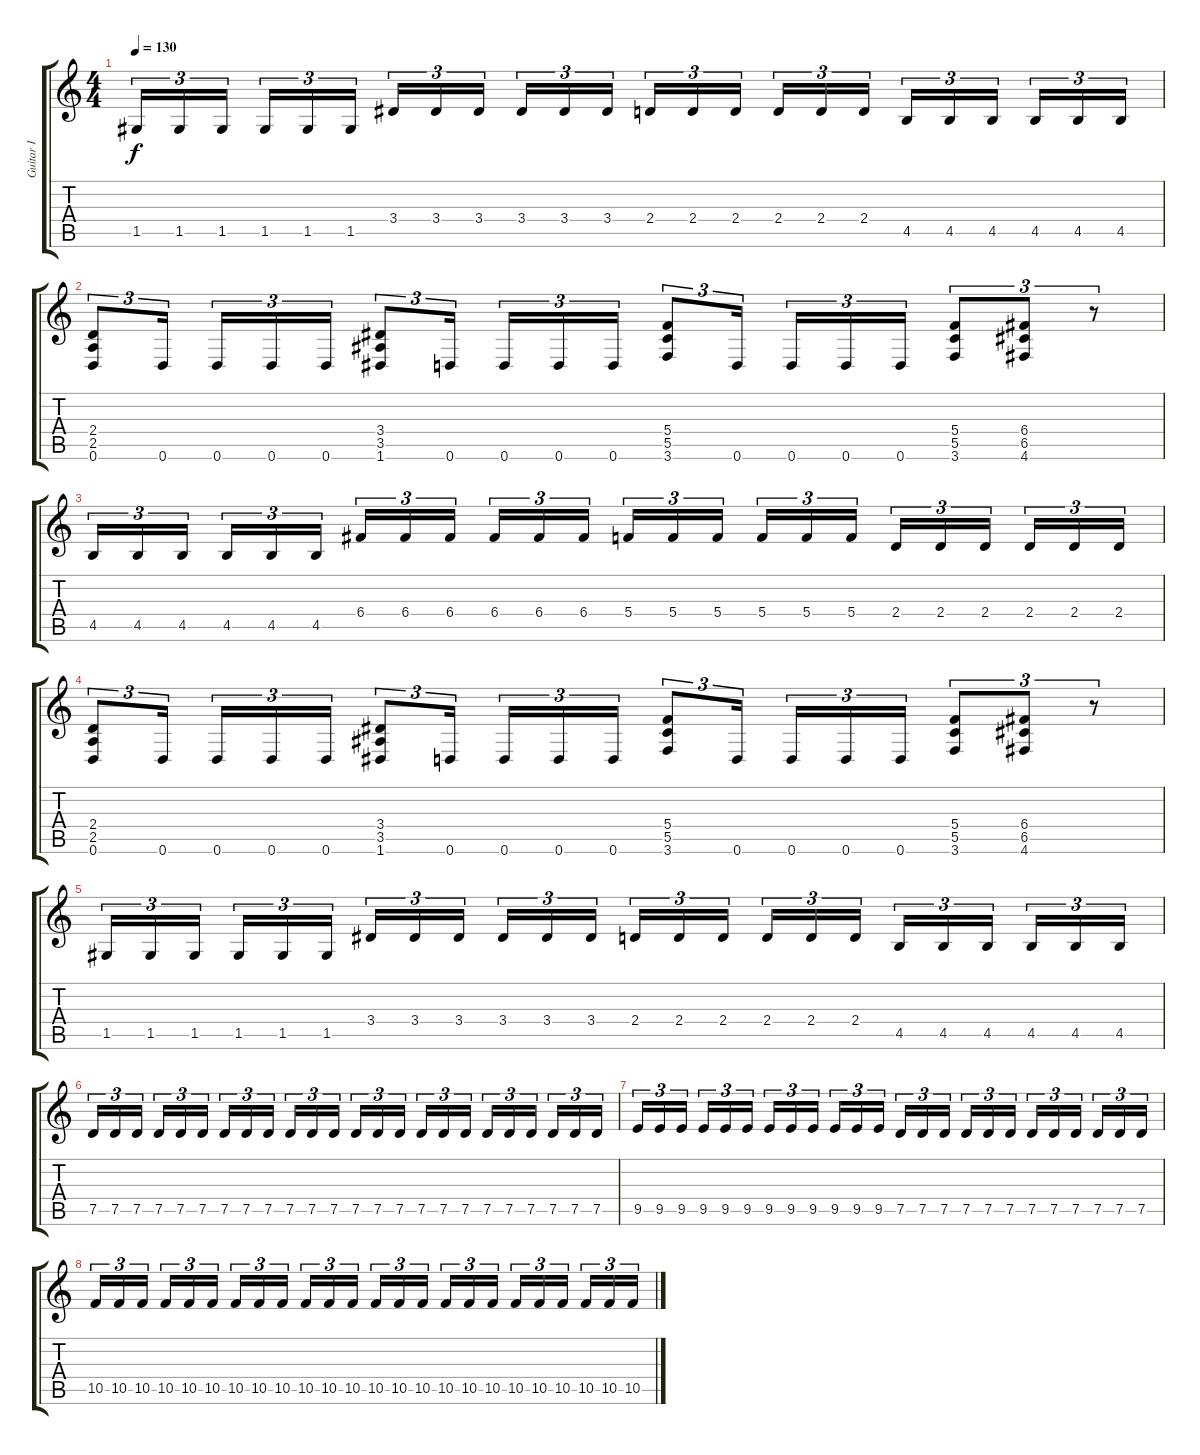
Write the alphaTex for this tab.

\track ("Guitar I" "Guitar I") {instrument distortionguitar}
\staff {score tabs}
\tuning (D4 A3 F3 C3 G2 D2) {hide}
\ts (4 4)
\tempo 130
\clef g2
\ks c
1.5.16{tu (3 2) dy f} 1.5.16{tu (3 2)} 1.5.16{tu (3 2)} 1.5.16{tu (3 2)} 1.5.16{tu (3 2)} 1.5.16{tu (3 2)} 3.4.16{tu (3 2)} 3.4.16{tu (3 2)} 3.4.16{tu (3 2)} 3.4.16{tu (3 2)} 3.4.16{tu (3 2)} 3.4.16{tu (3 2)} 2.4.16{tu (3 2)} 2.4.16{tu (3 2)} 2.4.16{tu (3 2)} 2.4.16{tu (3 2)} 2.4.16{tu (3 2)} 2.4.16{tu (3 2)} 4.5.16{tu (3 2)} 4.5.16{tu (3 2)} 4.5.16{tu (3 2)} 4.5.16{tu (3 2)} 4.5.16{tu (3 2)} 4.5.16{tu (3 2)} |
(2.4 2.5 0.6).8{tu (3 2)} 0.6.16{tu (3 2)} 0.6.16{tu (3 2)} 0.6.16{tu (3 2)} 0.6.16{tu (3 2)} (3.4 3.5 1.6).8{tu (3 2)} 0.6.16{tu (3 2)} 0.6.16{tu (3 2)} 0.6.16{tu (3 2)} 0.6.16{tu (3 2)} (5.4 5.5 3.6).8{tu (3 2)} 0.6.16{tu (3 2)} 0.6.16{tu (3 2)} 0.6.16{tu (3 2)} 0.6.16{tu (3 2)} (5.4 5.5 3.6).8{tu (3 2)} (6.4 6.5 4.6).8{tu (3 2)} r.8{tu (3 2)} |
4.5.16{tu (3 2)} 4.5.16{tu (3 2)} 4.5.16{tu (3 2)} 4.5.16{tu (3 2)} 4.5.16{tu (3 2)} 4.5.16{tu (3 2)} 6.4.16{tu (3 2)} 6.4.16{tu (3 2)} 6.4.16{tu (3 2)} 6.4.16{tu (3 2)} 6.4.16{tu (3 2)} 6.4.16{tu (3 2)} 5.4.16{tu (3 2)} 5.4.16{tu (3 2)} 5.4.16{tu (3 2)} 5.4.16{tu (3 2)} 5.4.16{tu (3 2)} 5.4.16{tu (3 2)} 2.4.16{tu (3 2)} 2.4.16{tu (3 2)} 2.4.16{tu (3 2)} 2.4.16{tu (3 2)} 2.4.16{tu (3 2)} 2.4.16{tu (3 2)} |
(2.4 2.5 0.6).8{tu (3 2)} 0.6.16{tu (3 2)} 0.6.16{tu (3 2)} 0.6.16{tu (3 2)} 0.6.16{tu (3 2)} (3.4 3.5 1.6).8{tu (3 2)} 0.6.16{tu (3 2)} 0.6.16{tu (3 2)} 0.6.16{tu (3 2)} 0.6.16{tu (3 2)} (5.4 5.5 3.6).8{tu (3 2)} 0.6.16{tu (3 2)} 0.6.16{tu (3 2)} 0.6.16{tu (3 2)} 0.6.16{tu (3 2)} (5.4 5.5 3.6).8{tu (3 2)} (6.4 6.5 4.6).8{tu (3 2)} r.8{tu (3 2)} |
1.5.16{tu (3 2)} 1.5.16{tu (3 2)} 1.5.16{tu (3 2)} 1.5.16{tu (3 2)} 1.5.16{tu (3 2)} 1.5.16{tu (3 2)} 3.4.16{tu (3 2)} 3.4.16{tu (3 2)} 3.4.16{tu (3 2)} 3.4.16{tu (3 2)} 3.4.16{tu (3 2)} 3.4.16{tu (3 2)} 2.4.16{tu (3 2)} 2.4.16{tu (3 2)} 2.4.16{tu (3 2)} 2.4.16{tu (3 2)} 2.4.16{tu (3 2)} 2.4.16{tu (3 2)} 4.5.16{tu (3 2)} 4.5.16{tu (3 2)} 4.5.16{tu (3 2)} 4.5.16{tu (3 2)} 4.5.16{tu (3 2)} 4.5.16{tu (3 2)} |
7.5.16{tu (3 2)} 7.5.16{tu (3 2)} 7.5.16{tu (3 2)} 7.5.16{tu (3 2)} 7.5.16{tu (3 2)} 7.5.16{tu (3 2)} 7.5.16{tu (3 2)} 7.5.16{tu (3 2)} 7.5.16{tu (3 2)} 7.5.16{tu (3 2)} 7.5.16{tu (3 2)} 7.5.16{tu (3 2)} 7.5.16{tu (3 2)} 7.5.16{tu (3 2)} 7.5.16{tu (3 2)} 7.5.16{tu (3 2)} 7.5.16{tu (3 2)} 7.5.16{tu (3 2)} 7.5.16{tu (3 2)} 7.5.16{tu (3 2)} 7.5.16{tu (3 2)} 7.5.16{tu (3 2)} 7.5.16{tu (3 2)} 7.5.16{tu (3 2)} |
9.5.16{tu (3 2)} 9.5.16{tu (3 2)} 9.5.16{tu (3 2)} 9.5.16{tu (3 2)} 9.5.16{tu (3 2)} 9.5.16{tu (3 2)} 9.5.16{tu (3 2)} 9.5.16{tu (3 2)} 9.5.16{tu (3 2)} 9.5.16{tu (3 2)} 9.5.16{tu (3 2)} 9.5.16{tu (3 2)} 7.5.16{tu (3 2)} 7.5.16{tu (3 2)} 7.5.16{tu (3 2)} 7.5.16{tu (3 2)} 7.5.16{tu (3 2)} 7.5.16{tu (3 2)} 7.5.16{tu (3 2)} 7.5.16{tu (3 2)} 7.5.16{tu (3 2)} 7.5.16{tu (3 2)} 7.5.16{tu (3 2)} 7.5.16{tu (3 2)} |
10.5.16{tu (3 2)} 10.5.16{tu (3 2)} 10.5.16{tu (3 2)} 10.5.16{tu (3 2)} 10.5.16{tu (3 2)} 10.5.16{tu (3 2)} 10.5.16{tu (3 2)} 10.5.16{tu (3 2)} 10.5.16{tu (3 2)} 10.5.16{tu (3 2)} 10.5.16{tu (3 2)} 10.5.16{tu (3 2)} 10.5.16{tu (3 2)} 10.5.16{tu (3 2)} 10.5.16{tu (3 2)} 10.5.16{tu (3 2)} 10.5.16{tu (3 2)} 10.5.16{tu (3 2)} 10.5.16{tu (3 2)} 10.5.16{tu (3 2)} 10.5.16{tu (3 2)} 10.5.16{tu (3 2)} 10.5.16{tu (3 2)} 10.5.16{tu (3 2)}
